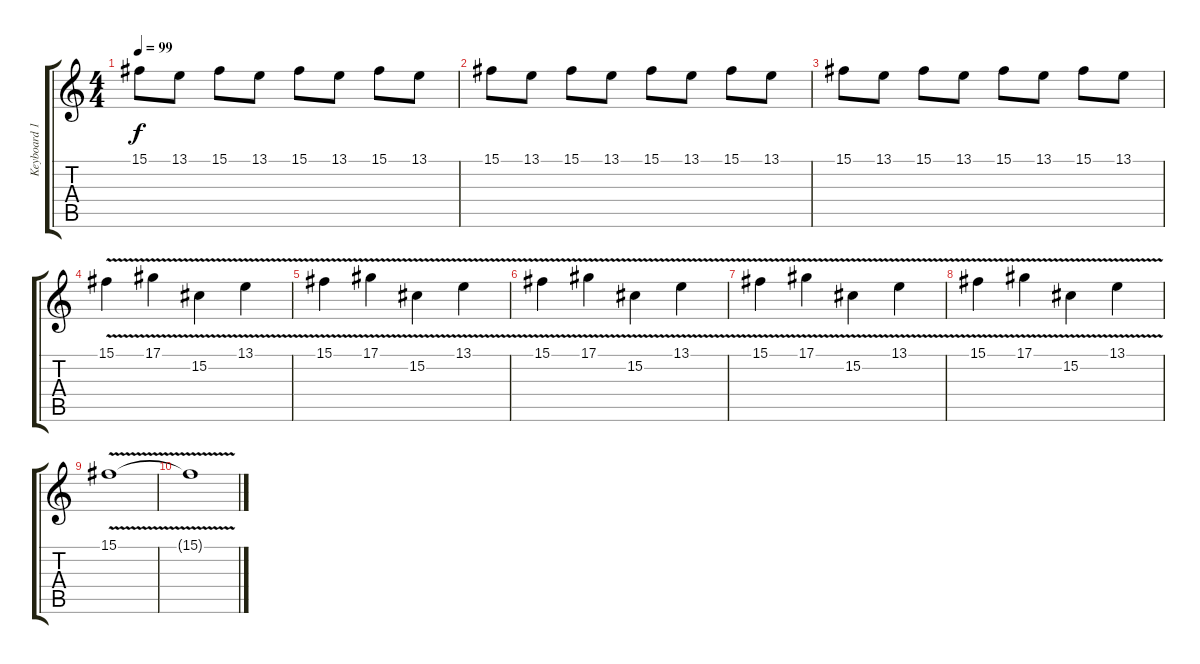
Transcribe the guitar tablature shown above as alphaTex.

\track ("Keyboard 1" "Keyboard 1") {instrument viola}
\staff {score tabs}
\tuning (Eb4 Bb3 Gb3 Db3 Ab2 Eb2) {hide}
\ts (4 4)
\tempo 99
\clef g2
\ks c
15.1.8{dy f} 13.1.8 15.1.8 13.1.8 15.1.8 13.1.8 15.1.8 13.1.8 |
15.1.8 13.1.8 15.1.8 13.1.8 15.1.8 13.1.8 15.1.8 13.1.8 |
15.1.8 13.1.8 15.1.8 13.1.8 15.1.8 13.1.8 15.1.8 13.1.8 |
15.1{v}.4 17.1{v}.4 15.2{v}.4 13.1{v}.4 |
15.1{v}.4 17.1{v}.4 15.2{v}.4 13.1{v}.4 |
15.1{v}.4 17.1{v}.4 15.2{v}.4 13.1{v}.4 |
15.1{v}.4 17.1{v}.4 15.2{v}.4 13.1{v}.4 |
15.1{v}.4 17.1{v}.4 15.2{v}.4 13.1{v}.4 |
15.1{v}.1{volume 11} |
15.1{v t}.1{volume 8}
